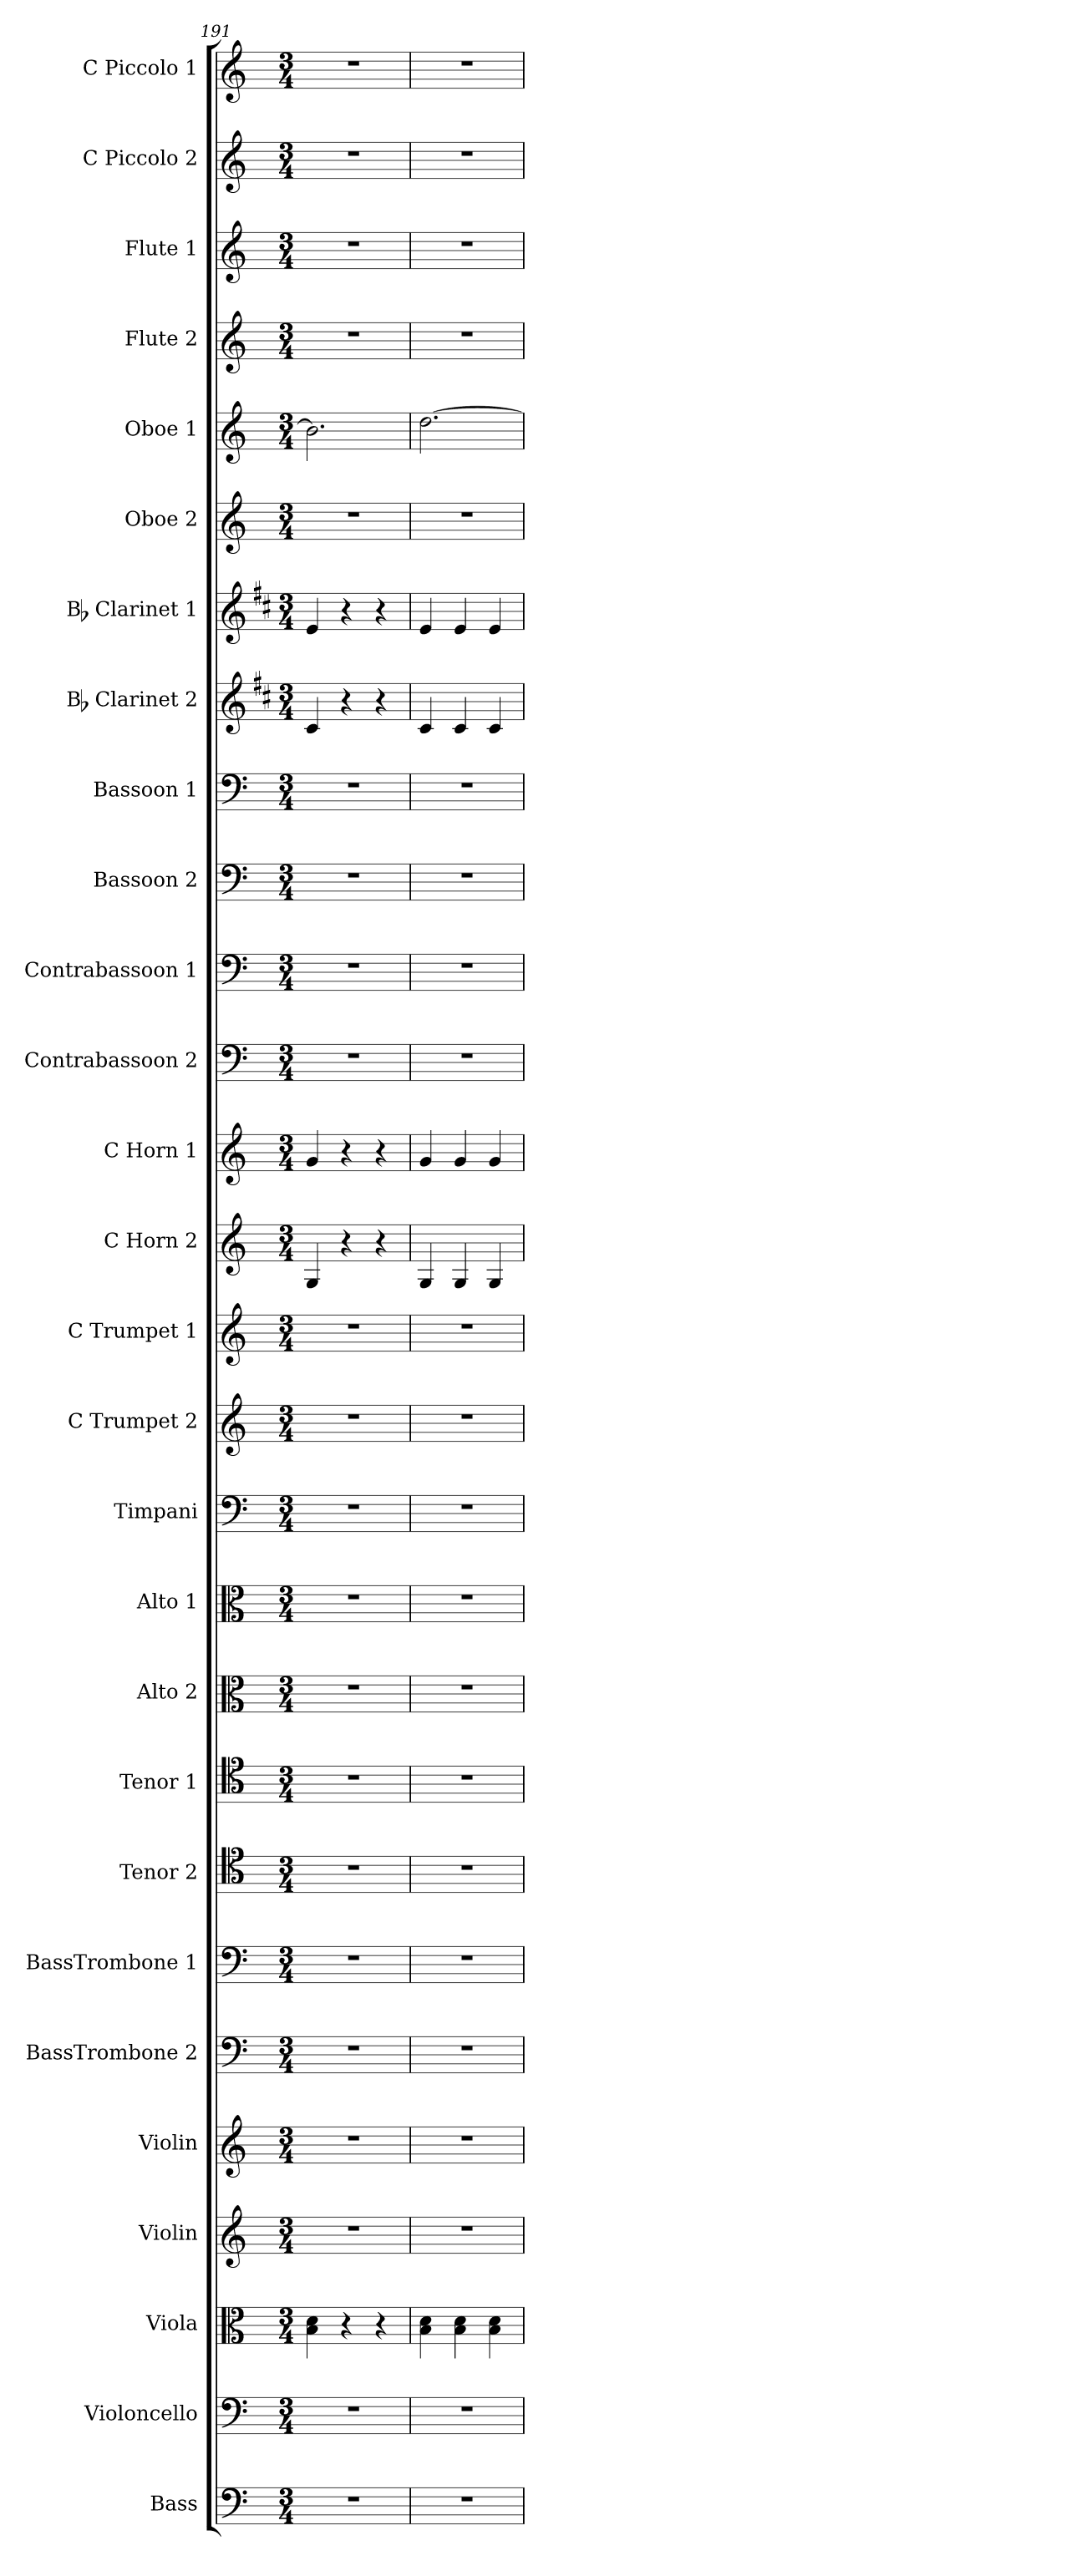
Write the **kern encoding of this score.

**kern	**kern	**kern	**kern	**kern	**kern	**kern	**kern	**kern	**kern	**kern	**kern	**kern	**kern	**kern	**kern	**kern	**kern	**kern	**kern	**kern	**kern	**kern	**kern	**kern	**kern	**kern	**kern
*part28	*part27	*part26	*part25	*part24	*part23	*part22	*part21	*part20	*part19	*part18	*part17	*part16	*part15	*part14	*part13	*part12	*part11	*part10	*part9	*part8	*part7	*part6	*part5	*part4	*part3	*part2	*part1
*staff28	*staff27	*staff26	*staff25	*staff24	*staff23	*staff22	*staff21	*staff20	*staff19	*staff18	*staff17	*staff16	*staff15	*staff14	*staff13	*staff12	*staff11	*staff10	*staff9	*staff8	*staff7	*staff6	*staff5	*staff4	*staff3	*staff2	*staff1
*I"Bass	*I"Violoncello	*I"Viola	*I"Violin	*I"Violin	*I"BassTrombone 2	*I"BassTrombone 1	*I"Tenor 2	*I"Tenor 1	*I"Alto 2	*I"Alto 1	*I"Timpani	*I"C Trumpet 2	*I"C Trumpet 1	*I"C Horn 2	*I"C Horn 1	*I"Contrabassoon 2	*I"Contrabassoon 1	*I"Bassoon 2	*I"Bassoon 1	*I"Bb Clarinet 2	*I"Bb Clarinet 1	*I"Oboe 2	*I"Oboe 1	*I"Flute 2	*I"Flute 1	*I"C Piccolo 2	*I"C Piccolo 1
*I'B	*I'Vc	*I'Vla	*I'Vln	*I'Vln	*I'BTrb 2	*I'BTrb 1	*I'T 2	*I'T 1	*I'A 2	*I'A 1	*I'Timp	*I'Tpt 2	*I'Tpt 1	*I'Hn 2	*I'Hn 1	*I'C Bsn 2	*I'C Bsn 1	*I'Bsn 2	*I'Bsn 1	*I'Cl 2	*I'Cl 1	*I'Ob 2	*I'Ob 1	*I'Fl 2	*I'Fl 1	*I'Picc 2	*I'Picc 1
*clefF4	*clefF4	*clefC3	*clefG2	*clefG2	*clefF4	*clefF4	*clefC4	*clefC4	*clefC3	*clefC3	*clefF4	*clefG2	*clefG2	*clefG2	*clefG2	*clefF4	*clefF4	*clefF4	*clefF4	*clefG2	*clefG2	*clefG2	*clefG2	*clefG2	*clefG2	*clefG2	*clefG2
*ITrd7c12	*	*	*	*	*	*	*	*	*	*	*	*	*	*ITrd7c12	*ITrd7c12	*ITrd7c12	*ITrd7c12	*	*	*ITrd1c2	*ITrd1c2	*	*	*	*	*ITrd-7c-12	*ITrd-7c-12
*k[]	*k[]	*k[]	*k[]	*k[]	*k[]	*k[]	*k[]	*k[]	*k[]	*k[]	*k[]	*k[]	*k[]	*k[]	*k[]	*k[]	*k[]	*k[]	*k[]	*k[]	*k[]	*k[]	*k[]	*k[]	*k[]	*k[]	*k[]
*M3/4	*M3/4	*M3/4	*M3/4	*M3/4	*M3/4	*M3/4	*M3/4	*M3/4	*M3/4	*M3/4	*M3/4	*M3/4	*M3/4	*M3/4	*M3/4	*M3/4	*M3/4	*M3/4	*M3/4	*M3/4	*M3/4	*M3/4	*M3/4	*M3/4	*M3/4	*M3/4	*M3/4
=191	=191	=191	=191	=191	=191	=191	=191	=191	=191	=191	=191	=191	=191	=191	=191	=191	=191	=191	=191	=191	=191	=191	=191	=191	=191	=191	=191
2.r	2.r	4B\ 4d\	2.r	2.r	2.r	2.r	2.r	2.r	2.r	2.r	2.r	2.r	2.r	4GG/	4G/	2.r	2.r	2.r	2.r	4B/	4d/	2.r	2.b]	2.r	2.r	2.r	2.r
.	.	4r	.	.	.	.	.	.	.	.	.	.	.	4r	4r	.	.	.	.	4r	4r	.	.	.	.	.	.
.	.	4r	.	.	.	.	.	.	.	.	.	.	.	4r	4r	.	.	.	.	4r	4r	.	.	.	.	.	.
=192	=192	=192	=192	=192	=192	=192	=192	=192	=192	=192	=192	=192	=192	=192	=192	=192	=192	=192	=192	=192	=192	=192	=192	=192	=192	=192	=192
2.r	2.r	4B\ 4d\	2.r	2.r	2.r	2.r	2.r	2.r	2.r	2.r	2.r	2.r	2.r	4GG/	4G/	2.r	2.r	2.r	2.r	4B/	4d/	2.r	[2.dd	2.r	2.r	2.r	2.r
.	.	4B\ 4d\	.	.	.	.	.	.	.	.	.	.	.	4GG/	4G/	.	.	.	.	4B/	4d/	.	.	.	.	.	.
.	.	4B\ 4d\	.	.	.	.	.	.	.	.	.	.	.	4GG/	4G/	.	.	.	.	4B/	4d/	.	.	.	.	.	.
=	=	=	=	=	=	=	=	=	=	=	=	=	=	=	=	=	=	=	=	=	=	=	=	=	=	=	=
*-	*-	*-	*-	*-	*-	*-	*-	*-	*-	*-	*-	*-	*-	*-	*-	*-	*-	*-	*-	*-	*-	*-	*-	*-	*-	*-	*-
